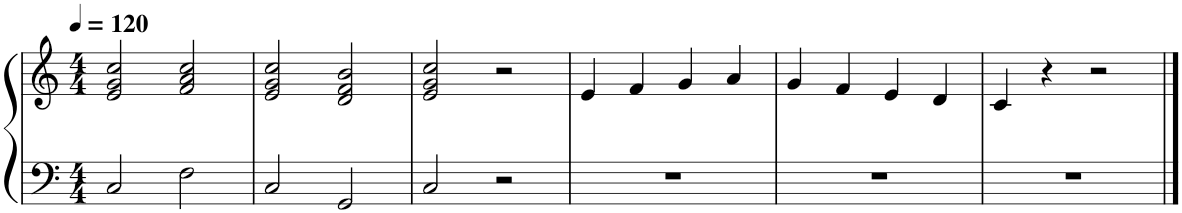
**kern	**kern
*part1	*part1
*staff2	*staff1
*I"Piano	*
*I'Pno.	*
*clefF4	*clefG2
*k[]	*k[]
*M4/4	*M4/4
*MM120	*MM120
=1	=1
2C/	2e/ 2g/ 2cc/
2F\	2f/ 2a/ 2cc/
=2	=2
2C/	2e/ 2g/ 2cc/
2GG/	2d/ 2f/ 2b/
=3	=3
2C/	2e/ 2g/ 2cc/
2r	2r
=4	=4
1r	4e/
.	4f/
.	4g/
.	4a/
=5	=5
1r	4g/
.	4f/
.	4e/
.	4d/
=6	=6
1r	4c/
.	4r
.	2r
==	==
*-	*-
